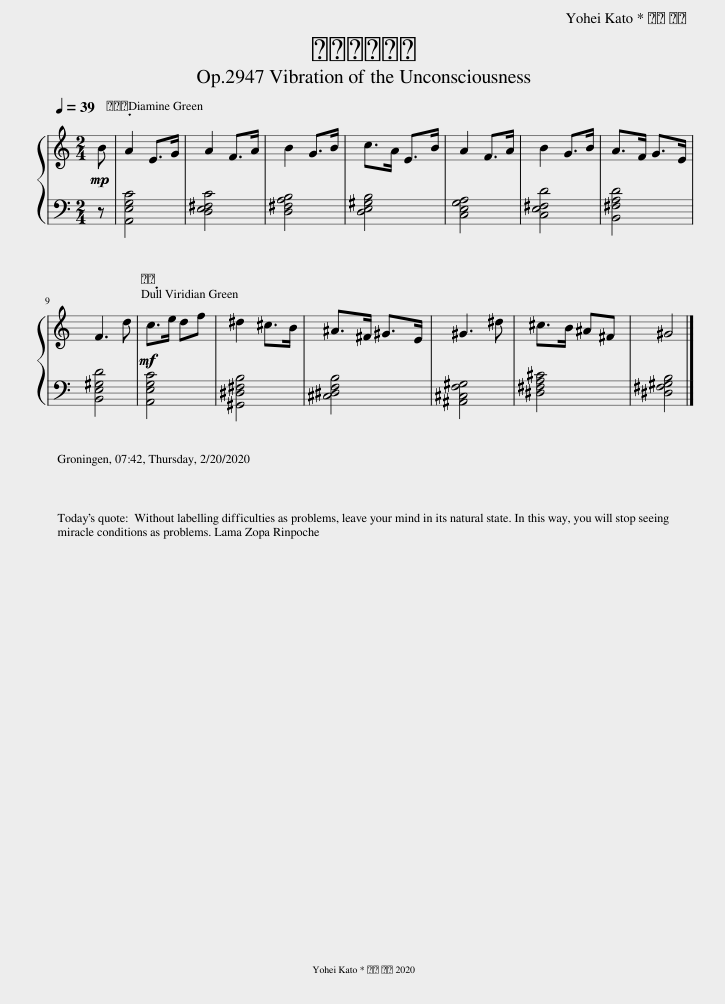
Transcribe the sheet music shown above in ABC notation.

X:1
%%score { 1 | 2 }
L:1/8
Q:1/4=39
M:2/4
I:linebreak $
K:C
V:1 treble
V:2 bass
V:1
!mp! B | A2 E>G | A2 F>A | B2 G>B | c>A E>B | %5
 A2 F>A | B2 G>B | A>F G>E |$ F3 d |!mf! c>e df | %10
 ^d2 ^c>B | ^A>^F ^G>E | ^G3 ^d | ^c>B ^A^F | ^G4 |] %15
V:2
 z | [A,,E,G,C]4 | [D,E,^F,C]4 | [D,^F,A,B,]4 | [D,E,^G,B,]4 | %5
 [C,E,G,A,]4 | [C,E,^F,D]4 | [B,,^F,A,D]4 |$ [B,,E,^G,D]4 | [A,,E,G,C]4 | %10
 [^G,,^D,^F,B,]4 | [^C,^D,F,B,]4 | [^A,,^C,F,^G,]4 | [^D,^F,A,^C]4 | [^D,^F,^G,B,]4 |] %15
